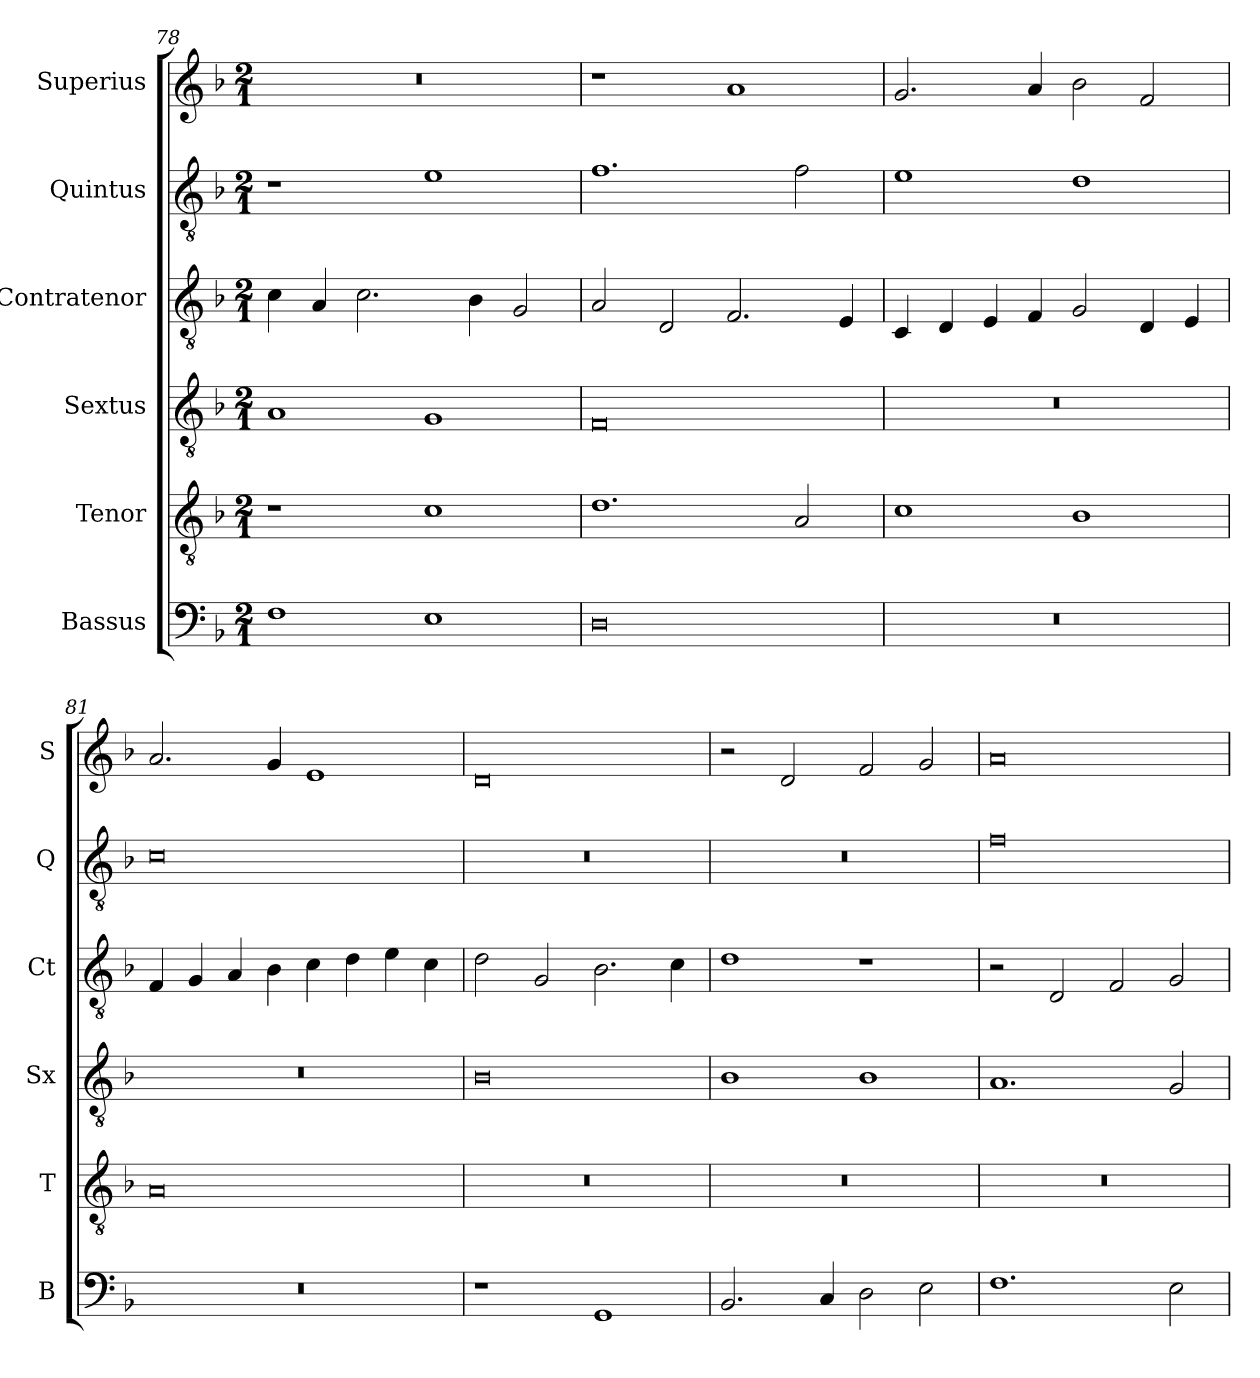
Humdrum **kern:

**kern	**kern	**kern	**kern	**kern	**kern
*part6	*part5	*part4	*part3	*part2	*part1
*staff6	*staff5	*staff4	*staff3	*staff2	*staff1
*I"Bassus	*I"Tenor	*I"Sextus	*I"Contratenor	*I"Quintus	*I"Superius
*I'B	*I'T	*I'Sx	*I'Ct	*I'Q	*I'S
*clefF4	*clefGv2	*clefGv2	*clefGv2	*clefGv2	*clefG2
*k[b-]	*k[b-]	*k[b-]	*k[b-]	*k[b-]	*k[b-]
*M2/1	*M2/1	*M2/1	*M2/1	*M2/1	*M2/1
=78	=78	=78	=78	=78	=78
1F	1r	1A	4c\	1r	0r
.	.	.	4A/	.	.
.	.	.	2.c\	.	.
1E	1c	1G	.	1e	.
.	.	.	4B-\	.	.
.	.	.	2G/	.	.
=79	=79	=79	=79	=79	=79
0D	1.d	0F	2A/	1.f	1r
.	.	.	2D/	.	.
.	.	.	2.F/	.	1a
.	2A/	.	.	2f\	.
.	.	.	4E/	.	.
=80	=80	=80	=80	=80	=80
0r	1c	0r	4C/	1e	2.g/
.	.	.	4D/	.	.
.	.	.	4E/	.	.
.	.	.	4F/	.	4a/
.	1B-	.	2G/	1d	2b-\
.	.	.	4D/	.	2f/
.	.	.	4E/	.	.
=81	=81	=81	=81	=81	=81
0r	0A	0r	4F/	0c	2.a/
.	.	.	4G/	.	.
.	.	.	4A/	.	.
.	.	.	4B-\	.	4g/
.	.	.	4c\	.	1e
.	.	.	4d\	.	.
.	.	.	4e\	.	.
.	.	.	4c\	.	.
=82	=82	=82	=82	=82	=82
1r	0r	0B-	2d\	0r	0d
.	.	.	2G/	.	.
1GG	.	.	2.B-\	.	.
.	.	.	4c\	.	.
=83	=83	=83	=83	=83	=83
2.BB-/	0r	1B-	1d	0r	2r
.	.	.	.	.	2d/
4C/	.	.	.	.	.
2D\	.	1B-	1r	.	2f/
2E\	.	.	.	.	2g/
=84	=84	=84	=84	=84	=84
1.F	0r	1.A	2r	0f	0a
.	.	.	2D/	.	.
.	.	.	2F/	.	.
2E\	.	2G/	2G/	.	.
=	=	=	=	=	=
*-	*-	*-	*-	*-	*-
